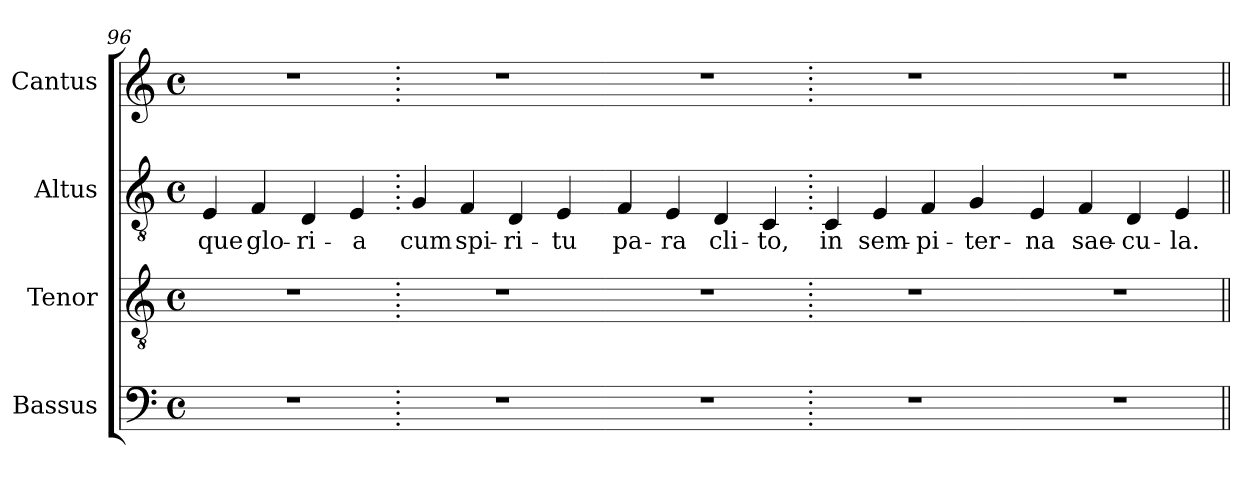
**kern	**kern	**kern	**text	**kern
*part4	*part3	*part2	*part2	*part1
*staff4	*staff3	*staff2	*staff2	*staff1
*I"Bassus	*I"Tenor	*I"Altus	*	*I"Cantus
*I'B.	*I'T.	*I'A.	*	*I'S.
*clefF4	*clefGv2	*clefGv2	*	*clefG2
*	*ITrd7c12	*ITrd7c12	*	*
*k[]	*k[]	*k[]	*	*k[]
*C:	*C:	*C:	*	*C:
*M4/4	*M4/4	*M4/4	*	*M4/4
*met(c)	*met(c)	*met(c)	*	*met(c)
=96	=96	=96	=96	=96
!	!	!	!LO:LY:b:color=#000000	!
1r	1r	4EEi/	-que	1r
!	!	!	!LO:LY:b:color=#000000	!
.	.	4FFi/	glo-	.
!	!	!	!LO:LY:b:color=#000000	!
.	.	4DDi/	-ri-	.
!	!	!	!LO:LY:b:color=#000000	!
.	.	4EEi/	-a	.
!!LO:LB:g=z
=97.	=97.	=97.	=97.	=97.
!	!	!	!LO:LY:b:color=#000000	!
1r	1r	4GGi/	cum	1r
!	!	!	!LO:LY:b:color=#000000	!
.	.	4FFi/	spi-	.
!	!	!	!LO:LY:b:color=#000000	!
.	.	4DDi/	-ri-	.
!	!	!	!LO:LY:b:color=#000000	!
.	.	4EEi/	-tu	.
=98-	=98-	=98-	=98-	=98-
!	!	!	!LO:LY:b:color=#000000	!
1r	1r	4FFi/	pa-	1r
!	!	!	!LO:LY:b:color=#000000	!
.	.	4EEi/	-ra	.
!	!	!	!LO:LY:b:color=#000000	!
.	.	4DDi/	cli-	.
!	!	!	!LO:LY:b:color=#000000	!
.	.	4CCi/	-to,	.
=99.	=99.	=99.	=99.	=99.
!	!	!	!LO:LY:b:color=#000000	!
1r	1r	4CCi/	in	1r
!	!	!	!LO:LY:b:color=#000000	!
.	.	4EEi/	sem-	.
!	!	!	!LO:LY:b:color=#000000	!
.	.	4FFi/	-pi-	.
!	!	!	!LO:LY:b:color=#000000	!
.	.	4GGi/	-ter-	.
=100-	=100-	=100-	=100-	=100-
!	!	!	!LO:LY:b:color=#000000	!
1r	1r	4EEi/	-na	1r
!	!	!	!LO:LY:b:color=#000000	!
.	.	4FFi/	sae-	.
!	!	!	!LO:LY:b:color=#000000	!
.	.	4DDi/	-cu-	.
!	!	!	!LO:LY:b:color=#000000	!
.	.	4EEi/	-la.	.
=||	=||	=||	=||	=||
*-	*-	*-	*-	*-
